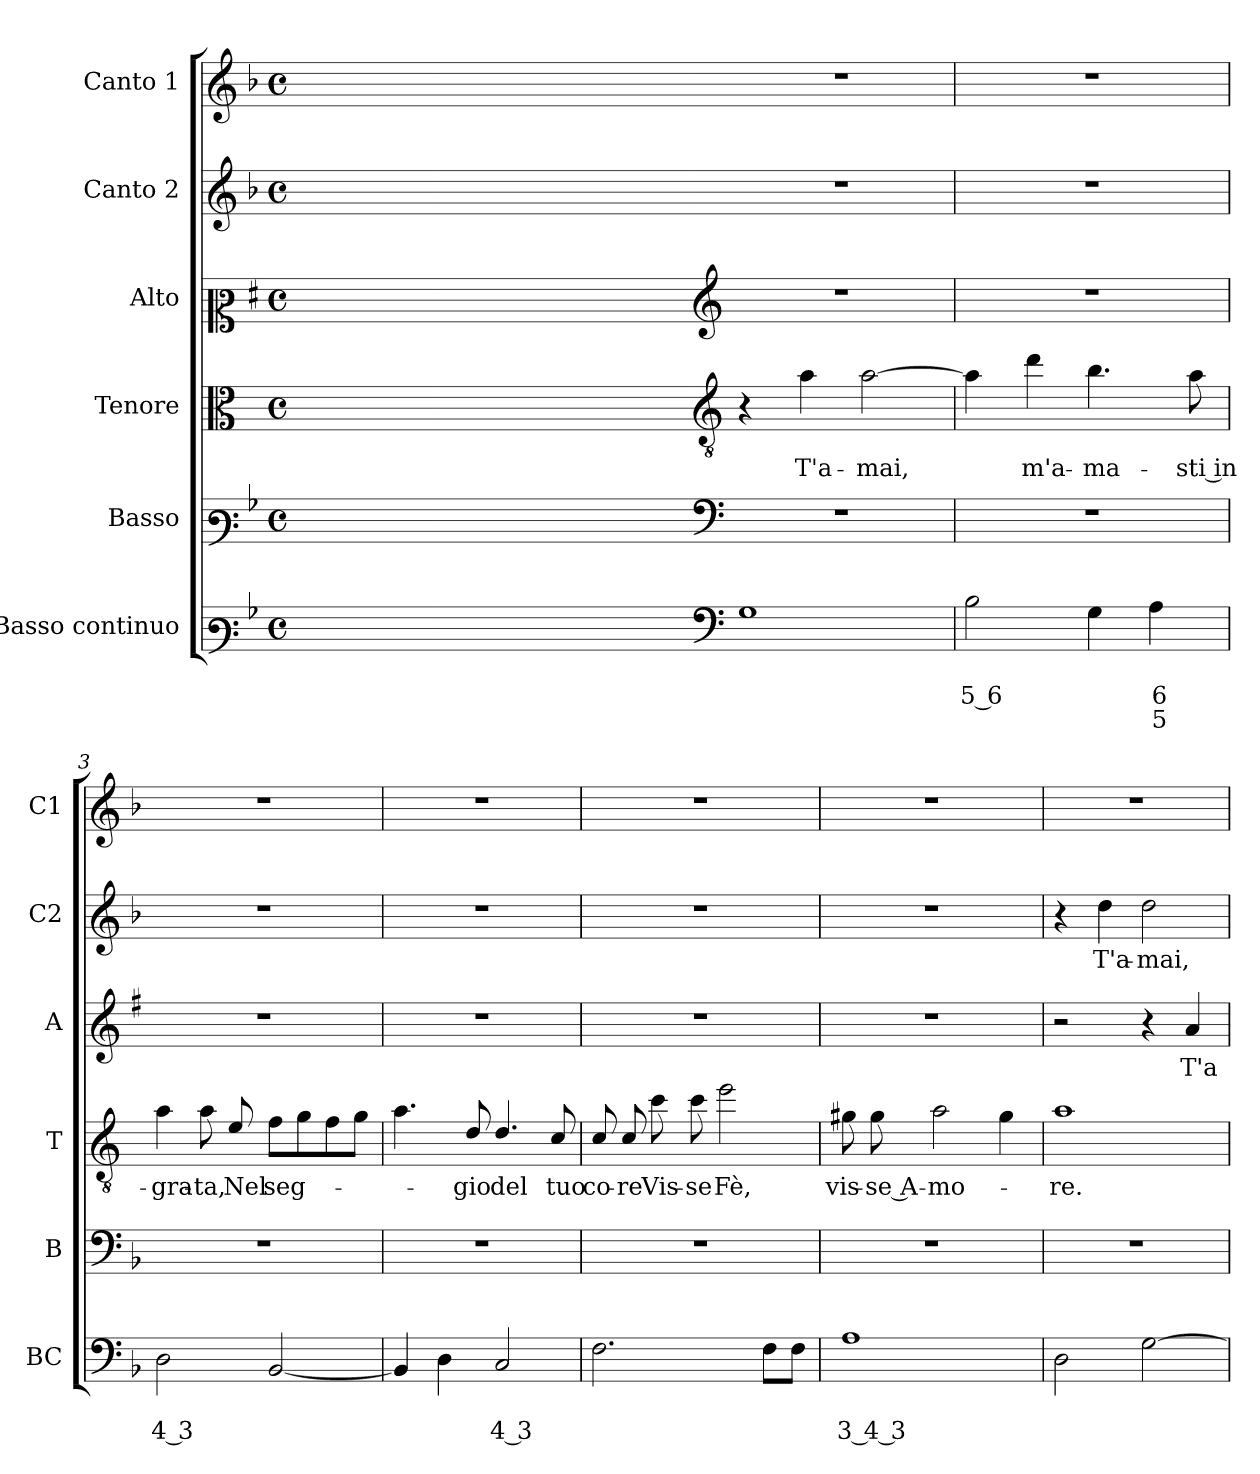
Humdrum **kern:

**kern	**text	**text	**text	**kern	**kern	**text	**kern	**text	**kern	**text	**kern
*part6	*part6	*part6	*part6	*part5	*part4	*part4	*part3	*part3	*part2	*part2	*part1
*staff6	*staff6	*staff6	*staff6	*staff5	*staff4	*staff4	*staff3	*staff3	*staff2	*staff2	*staff1
*I"Basso continuo	*	*	*	*I"Basso	*I"Tenore	*	*I"Alto	*	*I"Canto 2	*	*I"Canto 1
*I'BC	*	*	*	*I'B	*I'T	*	*I'A	*	*I'C2	*	*I'C1
*clefF3	*	*	*	*clefF3	*clefC3	*	*clefC2	*	*clefG2	*	*clefG2
*	*	*	*	*	*ITrd4c7	*	*ITrd1c2	*	*	*	*
*k[b-]	*	*	*	*k[b-]	*k[b-]	*	*k[b-]	*	*k[b-]	*	*k[b-]
*F:	*	*	*	*F:	*F:	*	*F:	*	*F:	*	*F:
*M4/4	*	*	*	*M4/4	*M4/4	*	*M4/4	*	*M4/4	*	*M4/4
*met(c)	*	*	*	*met(c)	*met(c)	*	*met(c)	*	*met(c)	*	*met(c)
=	=	=	=	=	=	=	=	=	=	=	=
1ryy	.	.	.	1ryy	1ryy	.	1ryy	.	1ryy	.	1ryy
=1X-	=1X-	=1X-	=1X-	=1X-	=1X-	=1X-	=1X-	=1X-	=1X-	=1X-	=1X-
4ryy	.	.	.	4ryy	4ryy	.	4ryy	.	4ryy	.	4ryy
4ryy	.	.	.	4ryy	4ryy	.	4ryy	.	4ryy	.	4ryy
4ryy	.	.	.	4ryy	4ryy	.	4ryy	.	4ryy	.	4ryy
4ryy	.	.	.	4ryy	4ryy	.	4ryy	.	4ryy	.	4ryy
=1-	=1-	=1-	=1-	=1-	=1-	=1-	=1-	=1-	=1-	=1-	=1-
*clefF4	*	*	*	*clefF4	*clefGv2	*	*clefG2	*	*	*	*
1G	.	.	.	1r	4r	.	1r	.	1r	.	1r
!	!	!	!	!	!	!LO:LY:b	!	!	!	!	!
.	.	.	.	.	4d\	T'a-	.	.	.	.	.
!	!	!	!	!	!	!LO:LY:b	!	!	!	!	!
.	.	.	.	.	[2d\	-mai,	.	.	.	.	.
=2	=2	=2	=2	=2	=2	=2	=2	=2	=2	=2	=2
!	!	!LO:LY:b	!	!	!	!	!	!	!	!	!
2B-\	.	5 6	.	1r	4d\]	.	1r	.	1r	.	1r
!	!	!	!	!	!	!LO:LY:b	!	!	!	!	!
.	.	.	.	.	4g\	m'a-	.	.	.	.	.
!	!	!	!	!	!	!LO:LY:b	!	!	!	!	!
4G\	.	.	.	.	4.e\	-ma-	.	.	.	.	.
!	!	!LO:LY:b	!LO:LY:b	!	!	!	!	!	!	!	!
4A\	.	6	5	.	.	.	.	.	.	.	.
!	!	!	!	!	!	!LO:LY:b	!	!	!	!	!
.	.	.	.	.	8d\	-sti in-	.	.	.	.	.
=3	=3	=3	=3	=3	=3	=3	=3	=3	=3	=3	=3
!	!	!LO:LY:b	!	!	!	!LO:LY:b	!	!	!	!	!
2D\	.	4 3	.	1r	4d\	-gra-	1r	.	1r	.	1r
!	!	!	!	!	!	!LO:LY:b	!	!	!	!	!
.	.	.	.	.	8d\	-ta,	.	.	.	.	.
!	!	!	!	!	!	!LO:LY:b	!	!	!	!	!
.	.	.	.	.	8A/	Nel	.	.	.	.	.
!	!	!	!	!	!	!LO:LY:b	!	!	!	!	!
[2BB-/	.	.	.	.	8B-\L	seg-	.	.	.	.	.
.	.	.	.	.	8c\	.	.	.	.	.	.
.	.	.	.	.	8B-\	.	.	.	.	.	.
.	.	.	.	.	8c\J	.	.	.	.	.	.
=4	=4	=4	=4	=4	=4	=4	=4	=4	=4	=4	=4
4BB-/]	.	.	.	1r	4.d\	.	1r	.	1r	.	1r
4D\	.	.	.	.	.	.	.	.	.	.	.
!	!	!	!	!	!	!LO:LY:b	!	!	!	!	!
.	.	.	.	.	8G/	-gio	.	.	.	.	.
!	!	!LO:LY:b	!	!	!	!LO:LY:b	!	!	!	!	!
2C/	.	4 3	.	.	4.G/	del	.	.	.	.	.
!	!	!	!	!	!	!LO:LY:b	!	!	!	!	!
.	.	.	.	.	8F/	tuo	.	.	.	.	.
=5	=5	=5	=5	=5	=5	=5	=5	=5	=5	=5	=5
!	!	!	!	!	!	!LO:LY:b	!	!	!	!	!
2.F\	.	.	.	1r	8F/	co-	1r	.	1r	.	1r
!	!	!	!	!	!	!LO:LY:b	!	!	!	!	!
.	.	.	.	.	8F/	-re	.	.	.	.	.
!	!	!	!	!	!	!LO:LY:b	!	!	!	!	!
.	.	.	.	.	8f\	Vis-	.	.	.	.	.
!	!	!	!	!	!	!LO:LY:b	!	!	!	!	!
.	.	.	.	.	8f\	-se	.	.	.	.	.
!	!	!	!	!	!	!LO:LY:b	!	!	!	!	!
.	.	.	.	.	2a\	Fè,	.	.	.	.	.
8F\L	.	.	.	.	.	.	.	.	.	.	.
8F\J	.	.	.	.	.	.	.	.	.	.	.
!!LO:LB:g=z
=6	=6	=6	=6	=6	=6	=6	=6	=6	=6	=6	=6
!	!	!LO:LY:b	!	!	!	!LO:LY:b	!	!	!	!	!
1A	.	3 4 3	.	1r	8c#X\	vis-	1r	.	1r	.	1r
!	!	!	!	!	!	!LO:LY:b	!	!	!	!	!
.	.	.	.	.	8c#\	-se A-	.	.	.	.	.
!	!	!	!	!	!	!LO:LY:b	!	!	!	!	!
.	.	.	.	.	2d\	-mo-	.	.	.	.	.
.	.	.	.	.	4c#\	.	.	.	.	.	.
=7	=7	=7	=7	=7	=7	=7	=7	=7	=7	=7	=7
!	!	!	!	!	!	!LO:LY:b	!	!	!	!	!
2D\	.	.	.	1r	1d	-re.	2r	.	4r	.	1r
!	!	!	!	!	!	!	!	!	!	!LO:LY:b	!
.	.	.	.	.	.	.	.	.	4dd\	T'a-	.
!	!	!	!	!	!	!	!	!	!	!LO:LY:b	!
[2G\	.	.	.	.	.	.	4r	.	2dd\	-mai,	.
!	!	!	!	!	!	!	!	!LO:LY:b	!	!	!
.	.	.	.	.	.	.	4g/	T'a-	.	.	.
=	=	=	=	=	=	=	=	=	=	=	=
*-	*-	*-	*-	*-	*-	*-	*-	*-	*-	*-	*-
